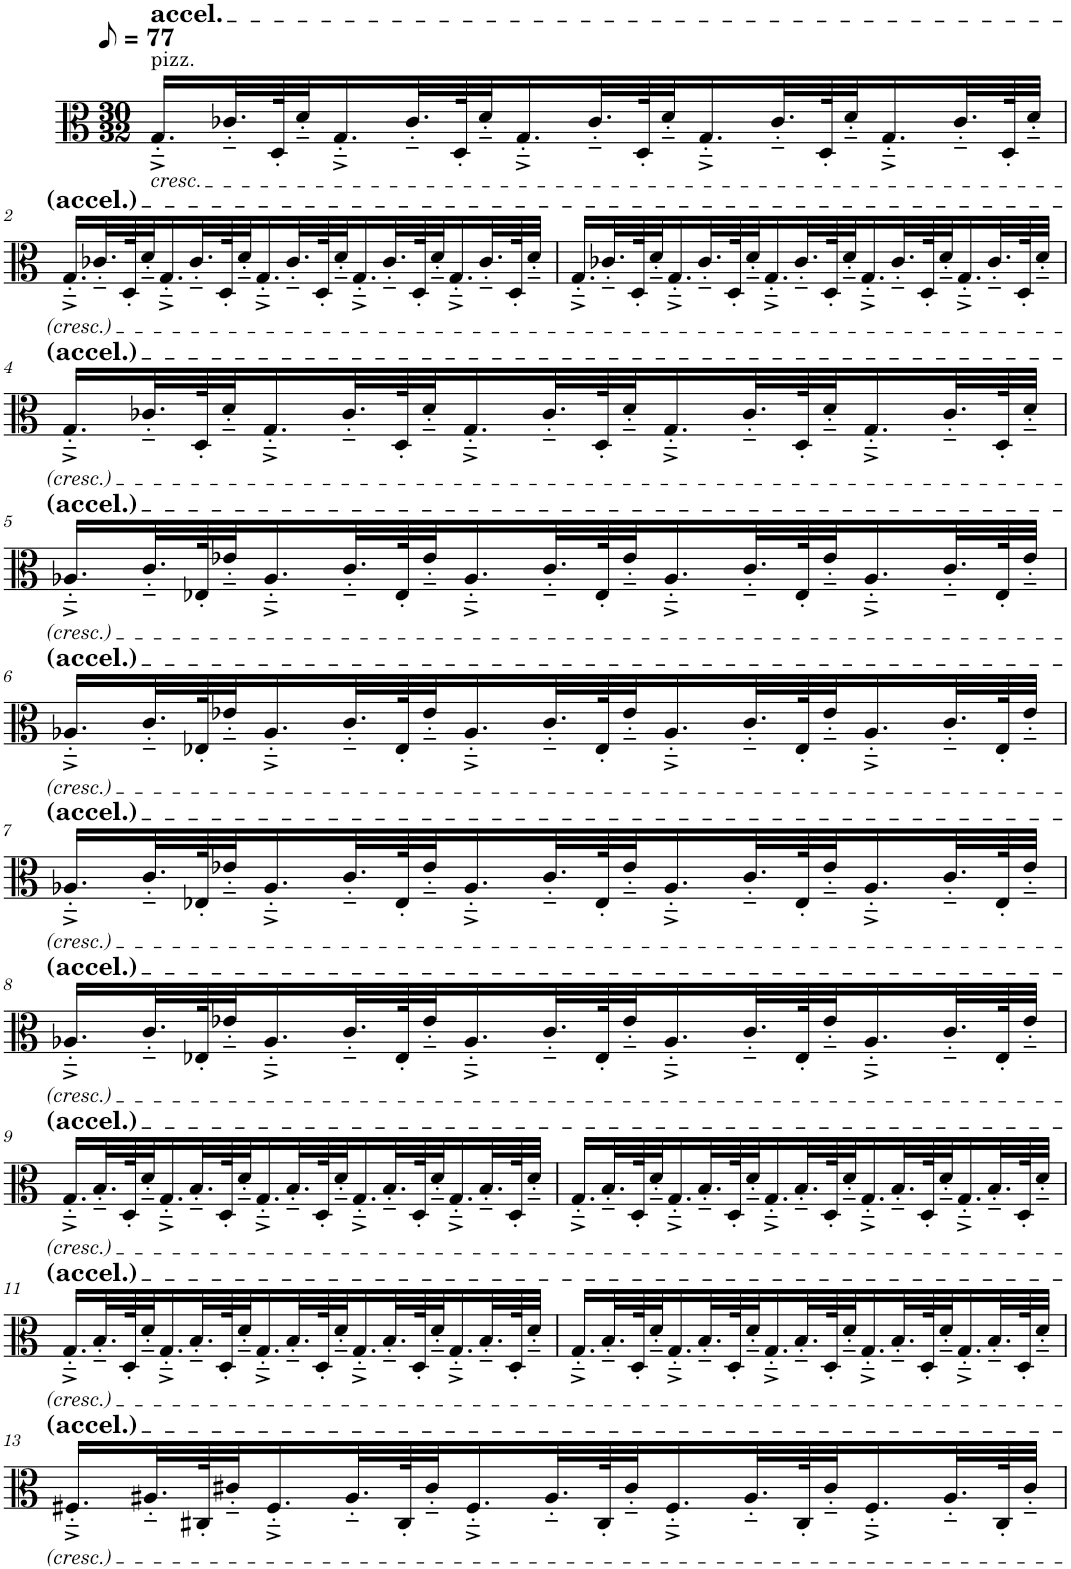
**kern
*part1
*staff1
*I"Viola
*I'Vla.
*clefC3
*k[]
*M30/32
*MM39
=1
!LO:TX:a:t=pizz.
!LO:TX:a:t=accel.
!LO:TX:b:i:t=cresc.
16.G'~^/LL
32.c-X'~/L
64D'/K
32d'~/J
16.G'~^/
32.c-'~/L
64D'/K
32d'~/J
16.G'~^/
32.c-'~/L
64D'/K
32d'~/J
16.G'~^/
32.c-'~/L
64D'/K
32d'~/J
16.G'~^/
32.c-'~/L
64D'/K
32d'~/JJJ
!!LO:LB:g=z
=2
16.G'~^/LL
32.c-X'~/L
64D'/K
32d'~/J
16.G'~^/
32.c-'~/L
64D'/K
32d'~/J
16.G'~^/
32.c-'~/L
64D'/K
32d'~/J
16.G'~^/
32.c-'~/L
64D'/K
32d'~/J
16.G'~^/
32.c-'~/L
64D'/K
32d'~/JJJ
=3
16.G'~^/LL
32.c-X'~/L
64D'/K
32d'~/J
16.G'~^/
32.c-'~/L
64D'/K
32d'~/J
16.G'~^/
32.c-'~/L
64D'/K
32d'~/J
16.G'~^/
32.c-'~/L
64D'/K
32d'~/J
16.G'~^/
32.c-'~/L
64D'/K
32d'~/JJJ
!!LO:LB:g=z
=4
16.G'~^/LL
32.c-X'~/L
64D'/K
32d'~/J
16.G'~^/
32.c-'~/L
64D'/K
32d'~/J
16.G'~^/
32.c-'~/L
64D'/K
32d'~/J
16.G'~^/
32.c-'~/L
64D'/K
32d'~/J
16.G'~^/
32.c-'~/L
64D'/K
32d'~/JJJ
!!LO:LB:g=z
=5
16.A-X'~^/LL
32.c'~/L
64E-X'/K
32e-X'~/J
16.A-'~^/
32.c'~/L
64E-'/K
32e-'~/J
16.A-'~^/
32.c'~/L
64E-'/K
32e-'~/J
16.A-'~^/
32.c'~/L
64E-'/K
32e-'~/J
16.A-'~^/
32.c'~/L
64E-'/K
32e-'~/JJJ
!!LO:LB:g=z
=6
16.A-X'~^/LL
32.c'~/L
64E-X'/K
32e-X'~/J
16.A-'~^/
32.c'~/L
64E-'/K
32e-'~/J
16.A-'~^/
32.c'~/L
64E-'/K
32e-'~/J
16.A-'~^/
32.c'~/L
64E-'/K
32e-'~/J
16.A-'~^/
32.c'~/L
64E-'/K
32e-'~/JJJ
!!LO:LB:g=z
=7
16.A-X'~^/LL
32.c'~/L
64E-X'/K
32e-X'~/J
16.A-'~^/
32.c'~/L
64E-'/K
32e-'~/J
16.A-'~^/
32.c'~/L
64E-'/K
32e-'~/J
16.A-'~^/
32.c'~/L
64E-'/K
32e-'~/J
16.A-'~^/
32.c'~/L
64E-'/K
32e-'~/JJJ
!!LO:LB:g=z
=8
16.A-X'~^/LL
32.c'~/L
64E-X'/K
32e-X'~/J
16.A-'~^/
32.c'~/L
64E-'/K
32e-'~/J
16.A-'~^/
32.c'~/L
64E-'/K
32e-'~/J
16.A-'~^/
32.c'~/L
64E-'/K
32e-'~/J
16.A-'~^/
32.c'~/L
64E-'/K
32e-'~/JJJ
!!LO:LB:g=z
=9
16.G'~^/LL
32.B'~/L
64D'/K
32d'~/J
16.G'~^/
32.B'~/L
64D'/K
32d'~/J
16.G'~^/
32.B'~/L
64D'/K
32d'~/J
16.G'~^/
32.B'~/L
64D'/K
32d'~/J
16.G'~^/
32.B'~/L
64D'/K
32d'~/JJJ
=10
16.G'~^/LL
32.B'~/L
64D'/K
32d'~/J
16.G'~^/
32.B'~/L
64D'/K
32d'~/J
16.G'~^/
32.B'~/L
64D'/K
32d'~/J
16.G'~^/
32.B'~/L
64D'/K
32d'~/J
16.G'~^/
32.B'~/L
64D'/K
32d'~/JJJ
!!LO:LB:g=z
=11
16.G'~^/LL
32.B'~/L
64D'/K
32d'~/J
16.G'~^/
32.B'~/L
64D'/K
32d'~/J
16.G'~^/
32.B'~/L
64D'/K
32d'~/J
16.G'~^/
32.B'~/L
64D'/K
32d'~/J
16.G'~^/
32.B'~/L
64D'/K
32d'~/JJJ
=12
16.G'~^/LL
32.B'~/L
64D'/K
32d'~/J
16.G'~^/
32.B'~/L
64D'/K
32d'~/J
16.G'~^/
32.B'~/L
64D'/K
32d'~/J
16.G'~^/
32.B'~/L
64D'/K
32d'~/J
16.G'~^/
32.B'~/L
64D'/K
32d'~/JJJ
!!LO:LB:g=z
=13
16.F#X'~^/LL
32.A#X'~/L
64C#X'/K
32c#X'~/J
16.F#'~^/
32.A#'~/L
64C#'/K
32c#'~/J
16.F#'~^/
32.A#'~/L
64C#'/K
32c#'~/J
16.F#'~^/
32.A#'~/L
64C#'/K
32c#'~/J
16.F#'~^/
32.A#'~/L
64C#'/K
32c#'~/JJJ
=
*-
